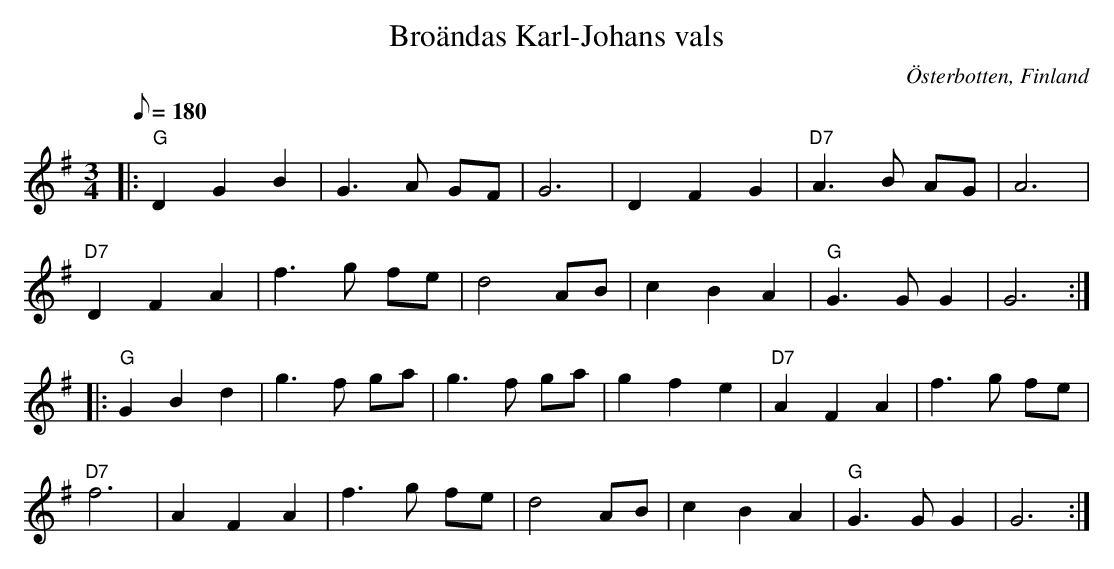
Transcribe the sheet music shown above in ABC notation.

X:1
T:Broändas Karl-Johans vals
O:Österbotten, Finland
M:3/4
L:1/8
K:G
Q:180
V:1
|: "G" D2 G2 B2 | G3 A GF | G6 | D2 F2 G2 | "D7" A3 B AG | A6 |
"D7" D2 F2 A2 | f3 g fe | d4 AB | c2 B2 A2 | "G" G3 G G2 | G6 :|
|: "G" G2 B2 d2 | g3 f ga | g3 f ga | g2 f2 e2 | "D7" A2 F2 A2 | f3 g fe |
"D7" f6 | A2 F2 A2 | f3 g fe | d4 AB | c2 B2 A2 | "G" G3 G G2 | G6 :|
